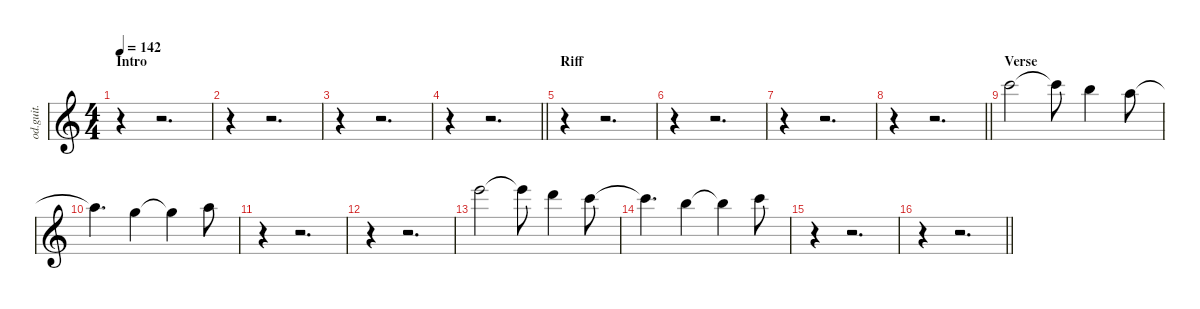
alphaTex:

\defaultSystemsLayout 4
\hideDynamics
\bracketExtendMode nobrackets
\otherSystemsTrackNameOrientation horizontal
\track ("Vocals 2" "od.guit.") {mute instrument overdrivenguitar}
\staff {score}
\tuning (E4 B3 G3 D3 A2 E2)
\ts (4 4)
\beaming (8 2 2 2 2)
\section ("" "Intro")
\tempo 142
\clef g2
\ks c
r.4{dy f instrument overdrivenguitar beam Down} r.2{d beam Down} |
r.4{beam Down} r.2{d beam Down} |
r.4{beam Down} r.2{d beam Down} |
\barLineRight lightlight
r.4{beam Down} r.2{d beam Down} |
\section ("" "Riff")
r.4{beam Down} r.2{d beam Down} |
r.4{beam Down} r.2{d beam Down} |
r.4{beam Down} r.2{d beam Down} |
\barLineRight lightlight
r.4{beam Down} r.2{d beam Down} |
\section ("" "Verse")
8.1.2{beam Down} 8.1{t}.8{beam Down} 7.1.4{beam Down} 5.1.8{beam Down} |
5.1{t}.4{d beam Down} 3.1.4{beam Down} 3.1{t}.4{beam Down} 5.1.8{beam Down} |
r.4{beam Down} r.2{d beam Down} |
r.4{beam Down} r.2{d beam Down} |
12.1.2{beam Down} 12.1{t}.8{beam Down} 10.1.4{beam Down} 8.1.8{beam Down} |
8.1{t}.4{d beam Down} 7.1.4{beam Down} 7.1{t}.4{beam Down} 8.1.8{beam Down} |
r.4{beam Down} r.2{d beam Down} |
\barLineRight lightlight
r.4{beam Down} r.2{d beam Down}
